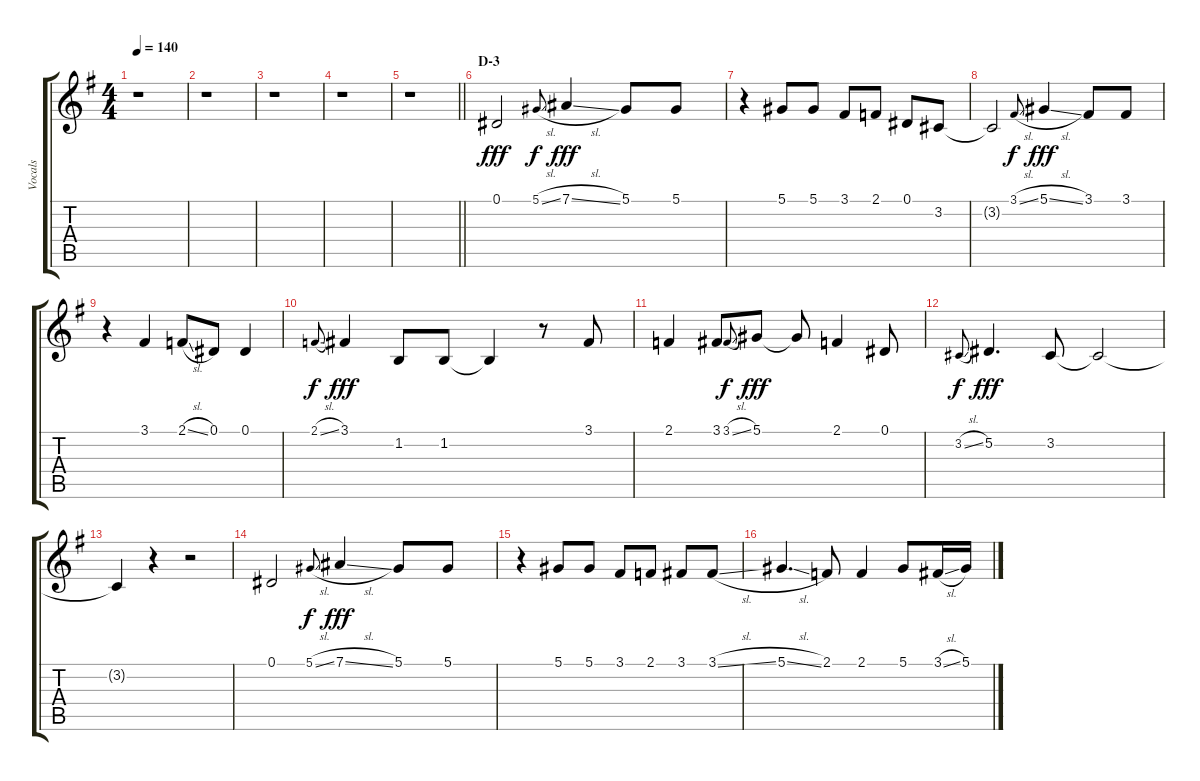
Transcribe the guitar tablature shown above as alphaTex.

\track ("Vocals" "Vocals") {instrument voiceoohs}
\staff {score tabs}
\tuning (Eb4 Bb3 Gb3 Db3 Ab2 Eb2) {hide}
\ts (4 4)
\tempo 140
\clef g2
\ks g
r.1{dy fff} |
r.1 |
r.1 |
r.1 |
\barLineRight lightlight
r.1 |
\section ("" "D-3")
0.1.2 5.1{sl}.8{gr onbeat dy f} 7.1{sl}.4{dy fff} 5.1.8 5.1.8 |
r.4 5.1.8 5.1.8 3.1.8 2.1.8 0.1.8 3.2.8 |
3.2{t}.2 3.1{sl}.8{gr onbeat dy f} 5.1{sl}.4{dy fff} 3.1.8 3.1.8 |
r.4 3.1.4 2.1{sl}.8 0.1.8 0.1.4 |
2.1{sl}.8{gr onbeat dy f} 3.1.4{dy fff} 1.2.8 1.2.8 1.2{t}.4 r.8 3.1.8 |
2.1.4 3.1.8 3.1{sl}.8{gr onbeat dy f} 5.1.8{dy fff} 5.1{t}.8 2.1.4 0.1.8 |
3.2{sl}.8{gr onbeat dy f} 5.2.4{d dy fff} 3.2.8 3.2{t}.2 |
3.2{t}.4 r.4 r.2 |
0.1.2 5.1{sl}.8{gr onbeat dy f} 7.1{sl}.4{dy fff} 5.1.8 5.1.8 |
r.4 5.1.8 5.1.8 3.1.8 2.1.8 3.1.8 3.1{sl}.8 |
5.1{sl}.4{d} 2.1.8 2.1.4 5.1.8 3.1{sl}.16 5.1{sl}.16
